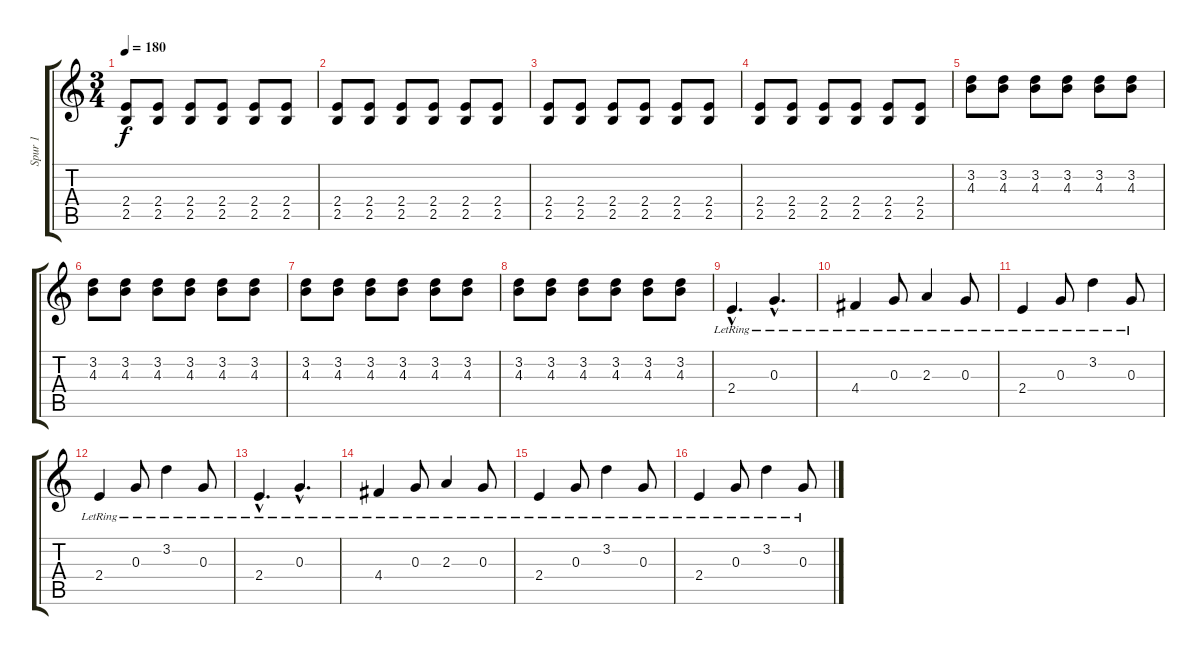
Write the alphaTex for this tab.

\track ("Spur 1" "Spur 1") {instrument distortionguitar}
\staff {score tabs}
\tuning (E4 B3 G3 D3 A2 E2) {hide}
\ts (3 4)
\tempo 180
\clef g2
\ks c
(2.4 2.5).8{dy f} (2.4 2.5).8 (2.4 2.5).8 (2.4 2.5).8 (2.4 2.5).8 (2.4 2.5).8 |
(2.4 2.5).8 (2.4 2.5).8 (2.4 2.5).8 (2.4 2.5).8 (2.4 2.5).8 (2.4 2.5).8 |
(2.4 2.5).8 (2.4 2.5).8 (2.4 2.5).8 (2.4 2.5).8 (2.4 2.5).8 (2.4 2.5).8 |
(2.4 2.5).8 (2.4 2.5).8 (2.4 2.5).8 (2.4 2.5).8 (2.4 2.5).8 (2.4 2.5).8 |
(3.2 4.3).8 (3.2 4.3).8 (3.2 4.3).8 (3.2 4.3).8 (3.2 4.3).8 (3.2 4.3).8 |
(3.2 4.3).8 (3.2 4.3).8 (3.2 4.3).8 (3.2 4.3).8 (3.2 4.3).8 (3.2 4.3).8 |
(3.2 4.3).8 (3.2 4.3).8 (3.2 4.3).8 (3.2 4.3).8 (3.2 4.3).8 (3.2 4.3).8 |
(3.2 4.3).8 (3.2 4.3).8 (3.2 4.3).8 (3.2 4.3).8 (3.2 4.3).8 (3.2 4.3).8 |
2.4{hac lr}.4{d} 0.3{hac lr}.4{d} |
4.4{lr}.4 0.3{lr}.8 2.3{lr}.4 0.3{lr}.8 |
2.4{lr}.4 0.3{lr}.8 3.2{lr}.4 0.3{lr}.8 |
2.4{lr}.4 0.3{lr}.8 3.2{lr}.4 0.3{lr}.8 |
2.4{hac lr}.4{d} 0.3{hac lr}.4{d} |
4.4{lr}.4 0.3{lr}.8 2.3{lr}.4 0.3{lr}.8 |
2.4{lr}.4 0.3{lr}.8 3.2{lr}.4 0.3{lr}.8 |
2.4{lr}.4 0.3{lr}.8 3.2{lr}.4 0.3{lr}.8
